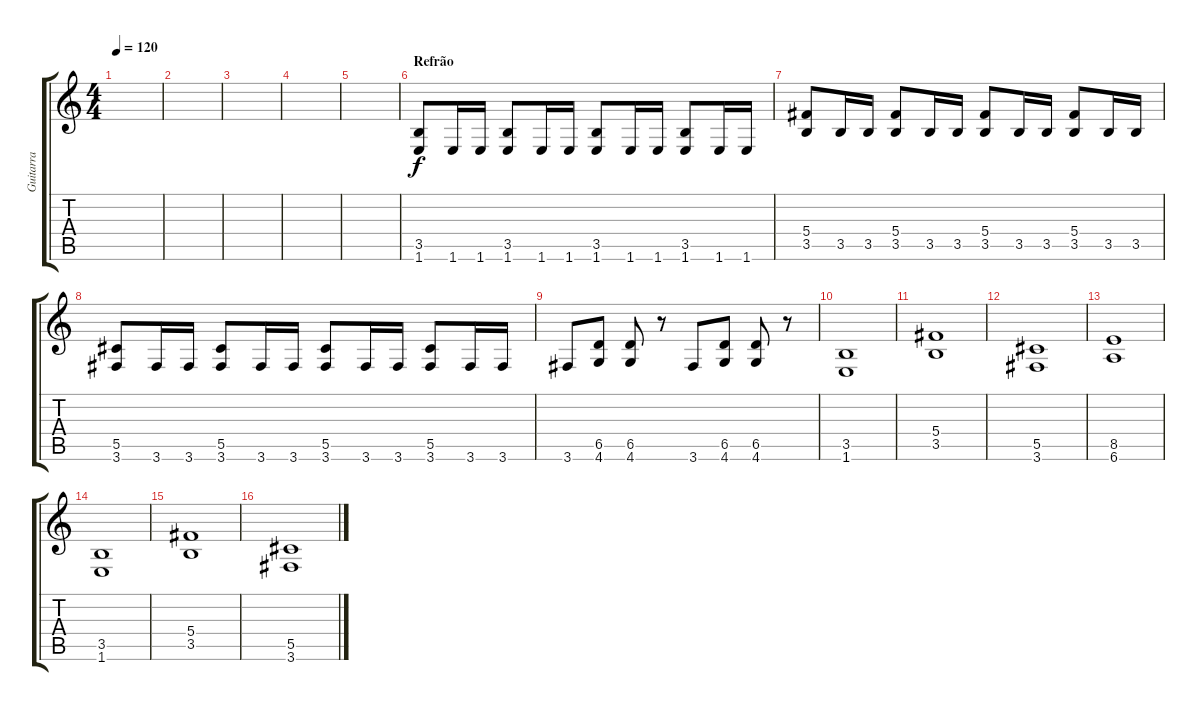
\track ("Guitarra" "Guitarra") {instrument distortionguitar}
\staff {score tabs}
\tuning (Eb4 Bb3 Gb3 Db3 Ab2 Eb2) {hide}
\ts (4 4)
\tempo 120
\clef g2
\ks c
|
|
|
|
|
\section ("" "Refrão")
(3.5 1.6).8 1.6.16 1.6.16 (3.5 1.6).8 1.6.16 1.6.16 (3.5 1.6).8 1.6.16 1.6.16 (3.5 1.6).8 1.6.16 1.6.16 |
(5.4 3.5).8 3.5.16 3.5.16 (5.4 3.5).8 3.5.16 3.5.16 (5.4 3.5).8 3.5.16 3.5.16 (5.4 3.5).8 3.5.16 3.5.16 |
(5.5 3.6).8 3.6.16 3.6.16 (5.5 3.6).8 3.6.16 3.6.16 (5.5 3.6).8 3.6.16 3.6.16 (5.5 3.6).8 3.6.16 3.6.16 |
3.6.8 (6.5 4.6).8 (6.5 4.6).8 r.8 3.6.8 (6.5 4.6).8 (6.5 4.6).8 r.8 |
(3.5 1.6).1 |
(5.4 3.5).1 |
(5.5 3.6).1 |
(8.5 6.6).1 |
(3.5 1.6).1 |
(5.4 3.5).1 |
(5.5 3.6).1
